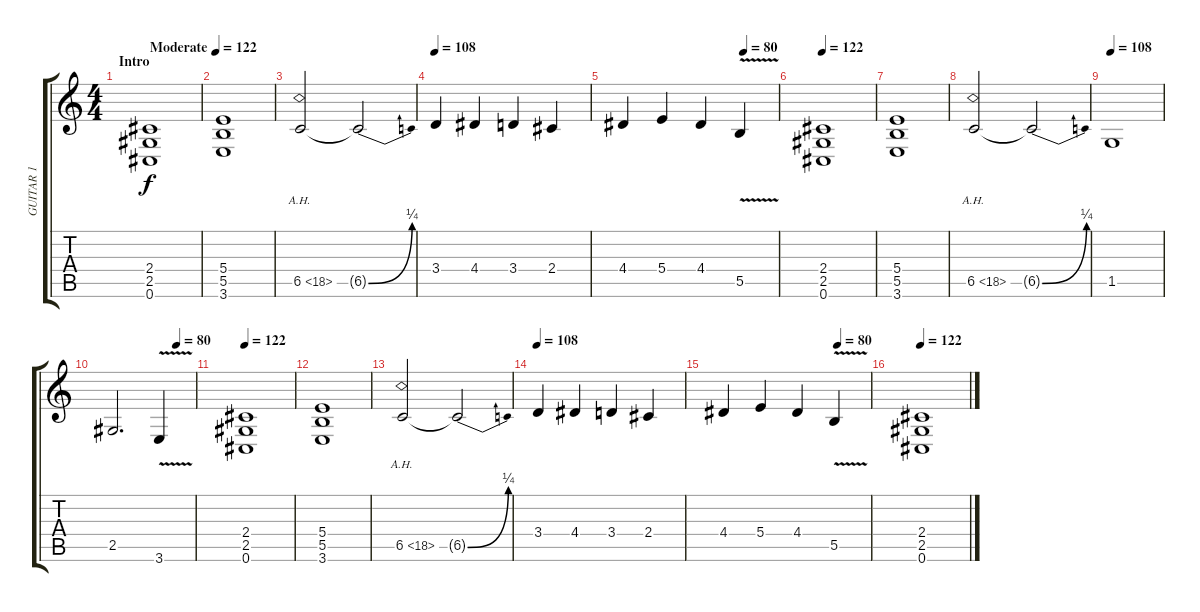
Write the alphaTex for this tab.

\track ("GUITAR 1" "GUITAR 1") {instrument overdrivenguitar}
\staff {score tabs}
\tuning (Db4 Ab3 E3 B2 Gb2 Db2) {hide}
\ts (4 4)
\section ("" "Intro")
\tempo (122 "Moderate")
\clef g2
\ks c
(2.4 2.5 0.6).1{dy f instrument overdrivenguitar} |
(5.4 5.5 3.6).1 |
6.5{ah 12}.2 6.5{be (bend 0 0 60 1) t}.2 |
\tempo 108
3.4.4 4.4.4 3.4.4 2.4.4 |
\tempo (80 0.78125)
4.4.4 5.4.4 4.4.4 5.5{v}.4 |
\tempo 122
(2.4 2.5 0.6).1 |
(5.4 5.5 3.6).1 |
6.5{ah 12}.2 6.5{be (bend 0 0 60 1) t}.2 |
\tempo 108
1.5.1 |
\tempo (80 0.78125)
2.5.2{d} 3.6{v}.4 |
\tempo 122
(2.4 2.5 0.6).1 |
(5.4 5.5 3.6).1 |
6.5{ah 12}.2 6.5{be (bend 0 0 60 1) t}.2 |
\tempo 108
3.4.4 4.4.4 3.4.4 2.4.4 |
\tempo (80 0.78125)
4.4.4 5.4.4 4.4.4 5.5{v}.4 |
\tempo 122
(2.4 2.5 0.6).1
